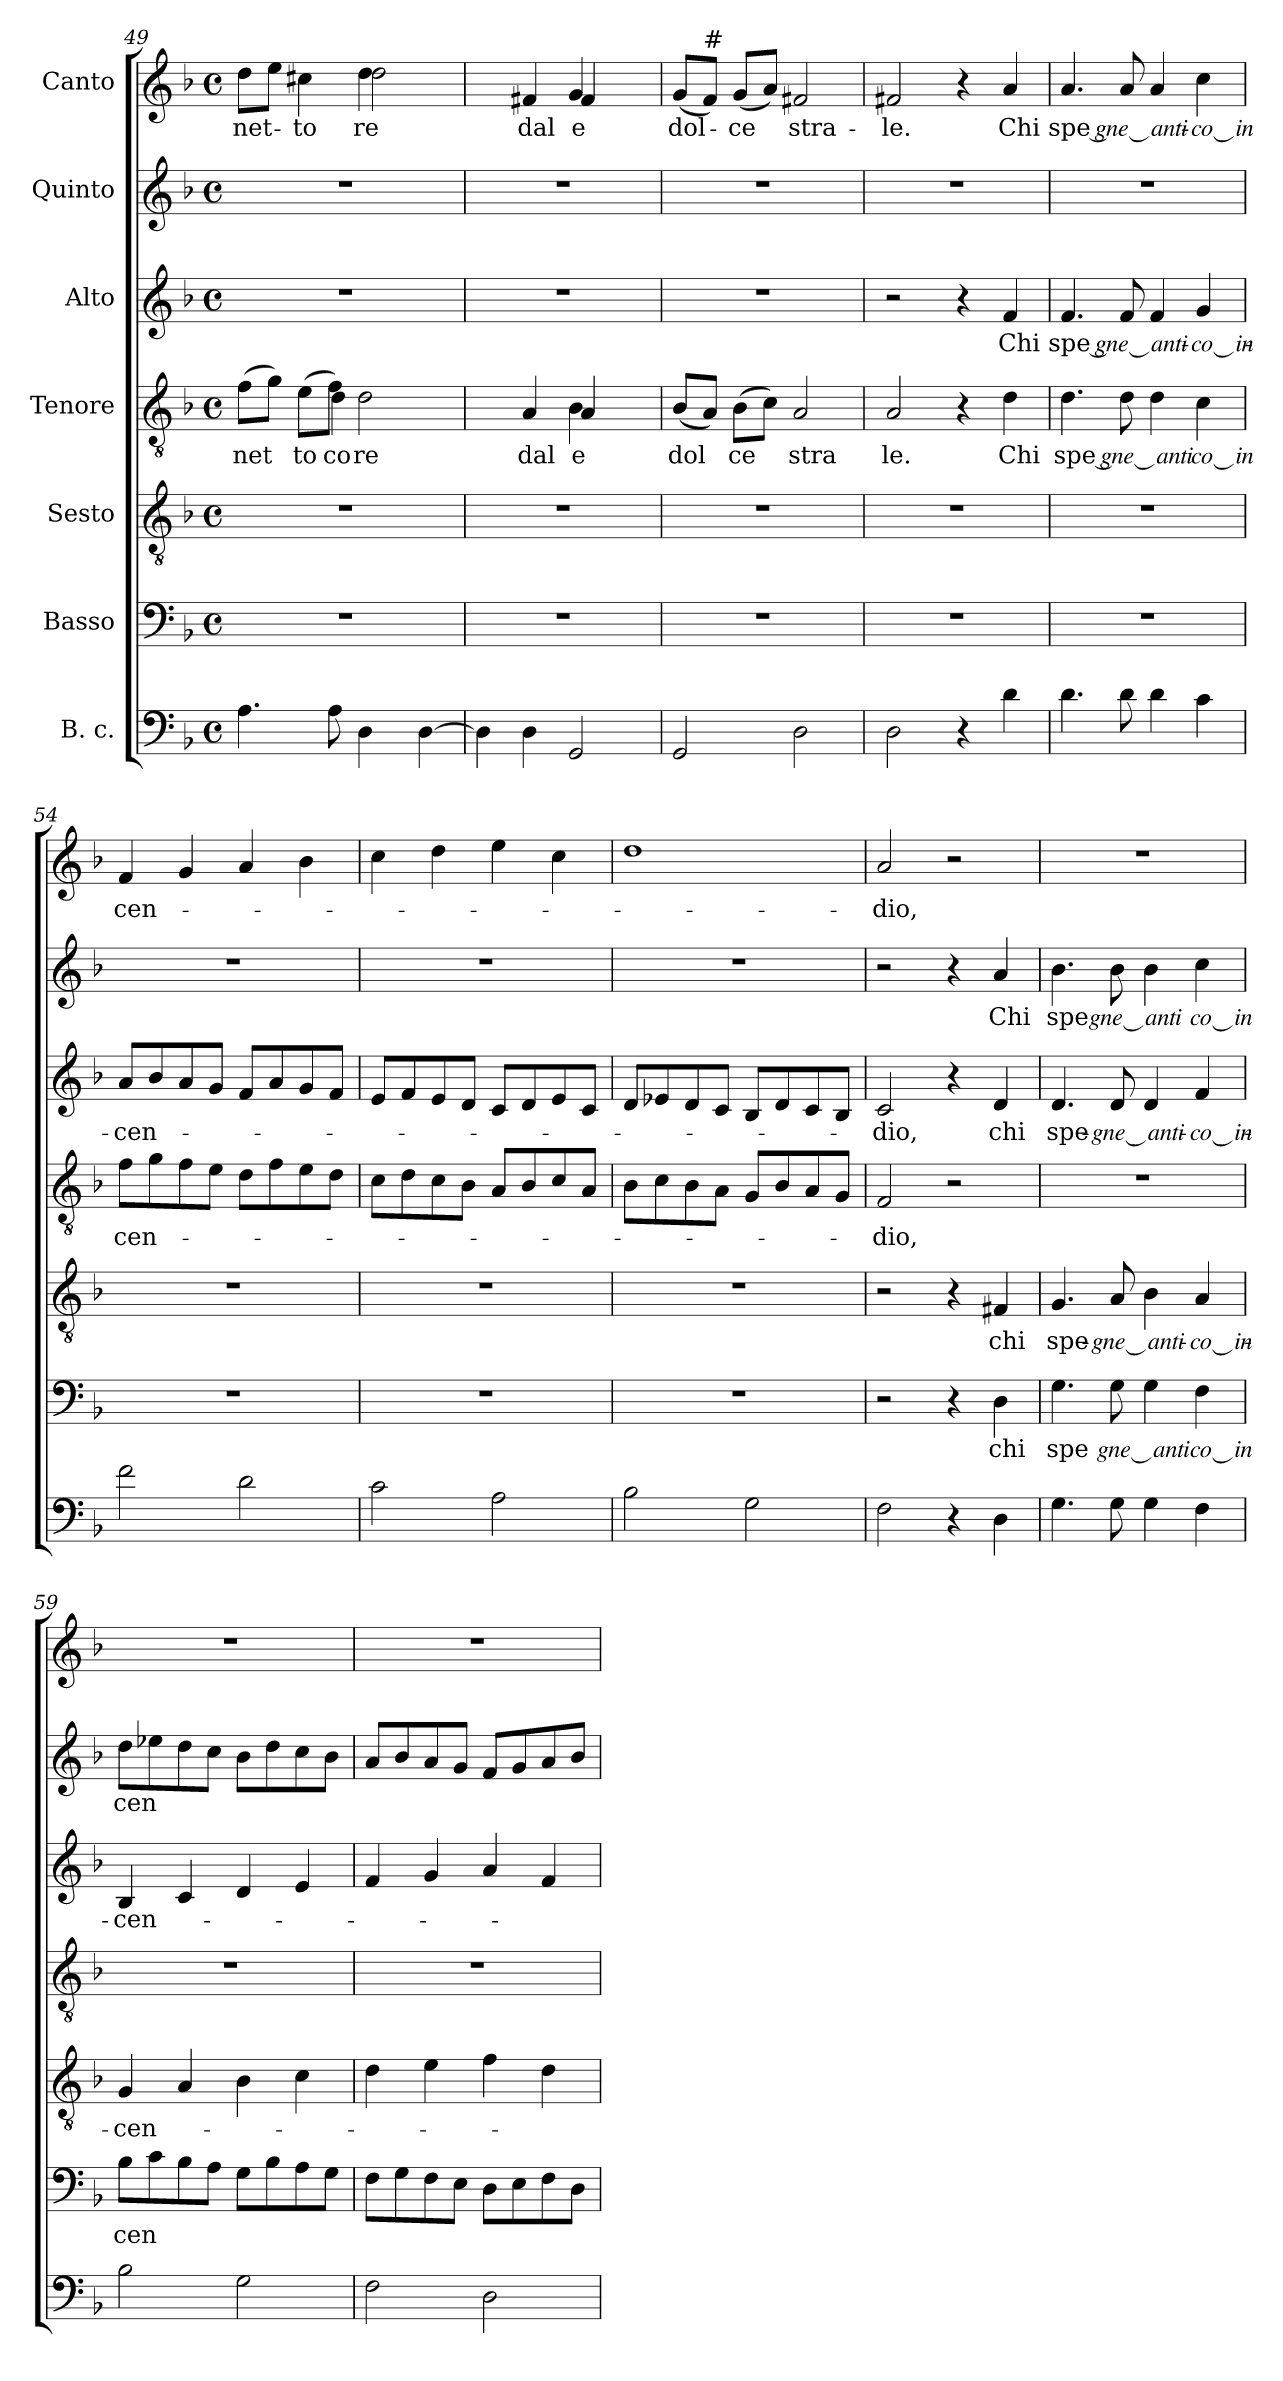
**kern	**kern	**text	**kern	**text	**kern	**text	**kern	**text	**kern	**text	**kern	**text
*part7	*part6	*part6	*part5	*part5	*part4	*part4	*part3	*part3	*part2	*part2	*part1	*part1
*staff7	*staff6	*staff6	*staff5	*staff5	*staff4	*staff4	*staff3	*staff3	*staff2	*staff2	*staff1	*staff1
*I"B. c.	*I"Basso	*	*I"Sesto	*	*I"Tenore	*	*I"Alto	*	*I"Quinto	*	*I"Canto	*
*clefF4	*clefF4	*	*clefGv2	*	*clefGv2	*	*clefG2	*	*clefG2	*	*clefG2	*
*k[b-]	*k[b-]	*	*k[b-]	*	*k[b-]	*	*k[b-]	*	*k[b-]	*	*k[b-]	*
*F:	*F:	*	*F:	*	*F:	*	*F:	*	*F:	*	*F:	*
*M4/4	*M4/4	*	*M4/4	*	*M4/4	*	*M4/4	*	*M4/4	*	*M4/4	*
*met(c)	*met(c)	*	*met(c)	*	*met(c)	*	*met(c)	*	*met(c)	*	*met(c)	*
=49	=49	=49	=49	=49	=49	=49	=49	=49	=49	=49	=49	=49
!	!	!	!	!	!	!LO:LY:b	!	!	!	!	!	!LO:LY:b
*	*	*	*	*	*^	*	*	*	*	*	*^	*
4.A\	1r	.	1r	.	(>8f\L	4.ryy	net	1r	.	1r	.	8dd\L	2ryy	-net-
.	.	.	.	.	8g\J)	.	.	.	.	.	.	8ee\J	.	.
!	!	!	!	!	!	!	!LO:LY:b	!	!	!	!	!	!	!LO:LY:b
.	.	.	.	.	(>8e\L	.	to	.	.	.	.	4cc#X\	.	-to
!	!	!	!	!	!	!	!LO:LY:b	!	!	!	!	!	!	!
8A\	.	.	.	.	8f\J)	4d\	co	.	.	.	.	.	.	.
!	!	!	!	!	!	!	!LO:LY:b	!	!	!	!	!	!	!LO:LY:b
!	!	!	!	!	!	!	!	!	!	!	!	!	!	!LO:LY:b
4D\	.	.	.	.	2d\	.	re	.	.	.	.	4dd\	2dd\	-re
.	.	.	.	.	.	4.ryy	.	.	.	.	.	.	.	.
[>4D\	.	.	.	.	.	.	.	.	.	.	.	4ryy	.	.
=50	=50	=50	=50	=50	=50	=50	=50	=50	=50	=50	=50	=50	=50	=50
4D\]	1r	.	1r	.	4ryy	2ryy	.	1r	.	1r	.	4ryy	2ryy	.
!	!	!	!	!	!	!	!LO:LY:b	!	!	!	!	!	!	!LO:LY:b
4D\	.	.	.	.	4A/	.	dal	.	.	.	.	4f#X/	.	dal
!	!	!	!	!	!	!	!LO:LY:b	!	!	!	!	!	!	!
!	!	!	!	!	!	!	!LO:LY:b	!	!	!	!	!	!	!LO:LY:b
!	!	!	!	!	!	!	!	!	!	!	!	!	!	!LO:LY:b
2GG/	.	.	.	.	4B-\	4A/	e	.	.	.	.	4g/	4f#/	e
.	.	.	.	.	4ryy	4ryy	.	.	.	.	.	4ryy	4ryy	.
=51	=51	=51	=51	=51	=51	=51	=51	=51	=51	=51	=51	=51	=51	=51
!	!	!	!	!	!	!	!LO:LY:b	!	!	!	!	!	!	!LO:LY:b
*	*	*	*	*	*v	*v	*	*	*	*	*	*v	*v	*
2GG/	1r	.	1r	.	(<8B-/L	dol	1r	.	1r	.	(<8g/L	dol-
!	!	!	!	!	!	!	!	!	!	!	!LO:TX:a:t=#	!
.	.	.	.	.	8A/J)	.	.	.	.	.	8f/J)	.
!	!	!	!	!	!	!LO:LY:b	!	!	!	!	!	!LO:LY:b
.	.	.	.	.	(>8B-\L	ce	.	.	.	.	(<8g/L	-ce
.	.	.	.	.	8c\J)	.	.	.	.	.	8a/J)	.
!	!	!	!	!	!	!LO:LY:b	!	!	!	!	!	!LO:LY:b
2D\	.	.	.	.	2A/	stra	.	.	.	.	2f#X/	stra-
=52	=52	=52	=52	=52	=52	=52	=52	=52	=52	=52	=52	=52
!	!	!	!	!	!	!LO:LY:b	!	!	!	!	!	!LO:LY:b
2D\	1r	.	1r	.	2A/	le.	2r	.	1r	.	2f#X/	-le.
4r	.	.	.	.	4r	.	4r	.	.	.	4r	.
!	!	!	!	!	!	!LO:LY:b	!	!LO:LY:b	!	!	!	!LO:LY:b
4d\	.	.	.	.	4d\	Chi	4f/	Chi	.	.	4a/	Chi
=53	=53	=53	=53	=53	=53	=53	=53	=53	=53	=53	=53	=53
!	!	!	!	!	!	!LO:LY:b	!	!LO:LY:b	!	!	!	!LO:LY:b
4.d\	1r	.	1r	.	4.d\	spe gne‿anti	4.f/	spe gne‿anti-	1r	.	4.a/	spe gne‿anti-
8d\	.	.	.	.	8d\	.	8f/	.	.	.	8a/	.
4d\	.	.	.	.	4d\	.	4f/	.	.	.	4a/	.
!	!	!	!	!	!	!LO:LY:b	!	!LO:LY:b	!	!	!	!LO:LY:b
4c\	.	.	.	.	4c\	co‿in	4g/	-co‿in-	.	.	4cc\	-co‿in
!!LO:PB:g=z
=54	=54	=54	=54	=54	=54	=54	=54	=54	=54	=54	=54	=54
!	!	!	!	!	!	!LO:LY:b	!	!LO:LY:b	!	!	!	!LO:LY:b
2f\	1r	.	1r	.	8f\L	cen-	8a/L	-cen-	1r	.	4f/	cen-
.	.	.	.	.	8g\	.	8b-/	.	.	.	.	.
.	.	.	.	.	8f\	.	8a/	.	.	.	4g/	.
.	.	.	.	.	8e\J	.	8g/J	.	.	.	.	.
2d\	.	.	.	.	8d\L	.	8f/L	.	.	.	4a/	.
.	.	.	.	.	8f\	.	8a/	.	.	.	.	.
.	.	.	.	.	8e\	.	8g/	.	.	.	4b-\	.
.	.	.	.	.	8d\J	.	8f/J	.	.	.	.	.
=55	=55	=55	=55	=55	=55	=55	=55	=55	=55	=55	=55	=55
2c\	1r	.	1r	.	8c\L	.	8e/L	.	1r	.	4cc\	.
.	.	.	.	.	8d\	.	8f/	.	.	.	.	.
.	.	.	.	.	8c\	.	8e/	.	.	.	4dd\	.
.	.	.	.	.	8B-\J	.	8d/J	.	.	.	.	.
2A\	.	.	.	.	8A/L	.	8c/L	.	.	.	4ee\	.
.	.	.	.	.	8B-/	.	8d/	.	.	.	.	.
.	.	.	.	.	8c/	.	8e/	.	.	.	4cc\	.
.	.	.	.	.	8A/J	.	8c/J	.	.	.	.	.
=56	=56	=56	=56	=56	=56	=56	=56	=56	=56	=56	=56	=56
2B-\	1r	.	1r	.	8B-\L	.	8d/L	.	1r	.	1dd	.
.	.	.	.	.	8c\	.	8e-X/	.	.	.	.	.
.	.	.	.	.	8B-\	.	8d/	.	.	.	.	.
.	.	.	.	.	8A\J	.	8c/J	.	.	.	.	.
2G\	.	.	.	.	8G/L	.	8B-/L	.	.	.	.	.
.	.	.	.	.	8B-/	.	8d/	.	.	.	.	.
.	.	.	.	.	8A/	.	8c/	.	.	.	.	.
.	.	.	.	.	8G/J	.	8B-/J	.	.	.	.	.
=57	=57	=57	=57	=57	=57	=57	=57	=57	=57	=57	=57	=57
!	!	!	!	!	!	!LO:LY:b	!	!LO:LY:b	!	!	!	!LO:LY:b
2F\	2r	.	2r	.	2F/	-dio,	2c/	-dio,	2r	.	2a/	-dio,
4r	4r	.	4r	.	2r	.	4r	.	4r	.	2r	.
!	!	!LO:LY:b	!	!LO:LY:b	!	!	!	!LO:LY:b	!	!LO:LY:b	!	!
4D\	4D\	chi	4F#X/	chi	.	.	4d/	chi	4a/	Chi	.	.
=58	=58	=58	=58	=58	=58	=58	=58	=58	=58	=58	=58	=58
!	!	!LO:LY:b	!	!LO:LY:b	!	!	!	!LO:LY:b	!	!LO:LY:b	!	!
4.G\	4.G\	spe	4.G/	spe-	1r	.	4.d/	spe-	4.b-\	spe	1r	.
!	!	!LO:LY:b	!	!LO:LY:b	!	!	!	!LO:LY:b	!	!LO:LY:b	!	!
8G\	8G\	gne‿anti	8A/	-gne‿anti-	.	.	8d/	-gne‿anti-	8b-\	gne‿anti	.	.
4G\	4G\	.	4B-\	.	.	.	4d/	.	4b-\	.	.	.
!	!	!LO:LY:b	!	!LO:LY:b	!	!	!	!LO:LY:b	!	!LO:LY:b	!	!
4F\	4F\	co‿in	4A/	-co‿in-	.	.	4f/	-co‿in-	4cc\	co‿in	.	.
=59	=59	=59	=59	=59	=59	=59	=59	=59	=59	=59	=59	=59
!	!	!LO:LY:b	!	!LO:LY:b	!	!	!	!LO:LY:b	!	!LO:LY:b	!	!
2B-\	8B-\L	cen	4G/	-cen-	1r	.	4B-/	-cen-	8dd\L	cen	1r	.
.	8c\	.	.	.	.	.	.	.	8ee-X\	.	.	.
.	8B-\	.	4A/	.	.	.	4c/	.	8dd\	.	.	.
.	8A\J	.	.	.	.	.	.	.	8cc\J	.	.	.
2G\	8G\L	.	4B-\	.	.	.	4d/	.	8b-\L	.	.	.
.	8B-\	.	.	.	.	.	.	.	8dd\	.	.	.
.	8A\	.	4c\	.	.	.	4e/	.	8cc\	.	.	.
.	8G\J	.	.	.	.	.	.	.	8b-\J	.	.	.
!!LO:LB:g=z
=60	=60	=60	=60	=60	=60	=60	=60	=60	=60	=60	=60	=60
2F\	8F\L	.	4d\	.	1r	.	4f/	.	8a/L	.	1r	.
.	8G\	.	.	.	.	.	.	.	8b-/	.	.	.
.	8F\	.	4e\	.	.	.	4g/	.	8a/	.	.	.
.	8E\J	.	.	.	.	.	.	.	8g/J	.	.	.
2D\	8D\L	.	4f\	.	.	.	4a/	.	8f/L	.	.	.
.	8E\	.	.	.	.	.	.	.	8g/	.	.	.
.	8F\	.	4d\	.	.	.	4f/	.	8a/	.	.	.
.	8D\J	.	.	.	.	.	.	.	8b-/J	.	.	.
=	=	=	=	=	=	=	=	=	=	=	=	=
*-	*-	*-	*-	*-	*-	*-	*-	*-	*-	*-	*-	*-
